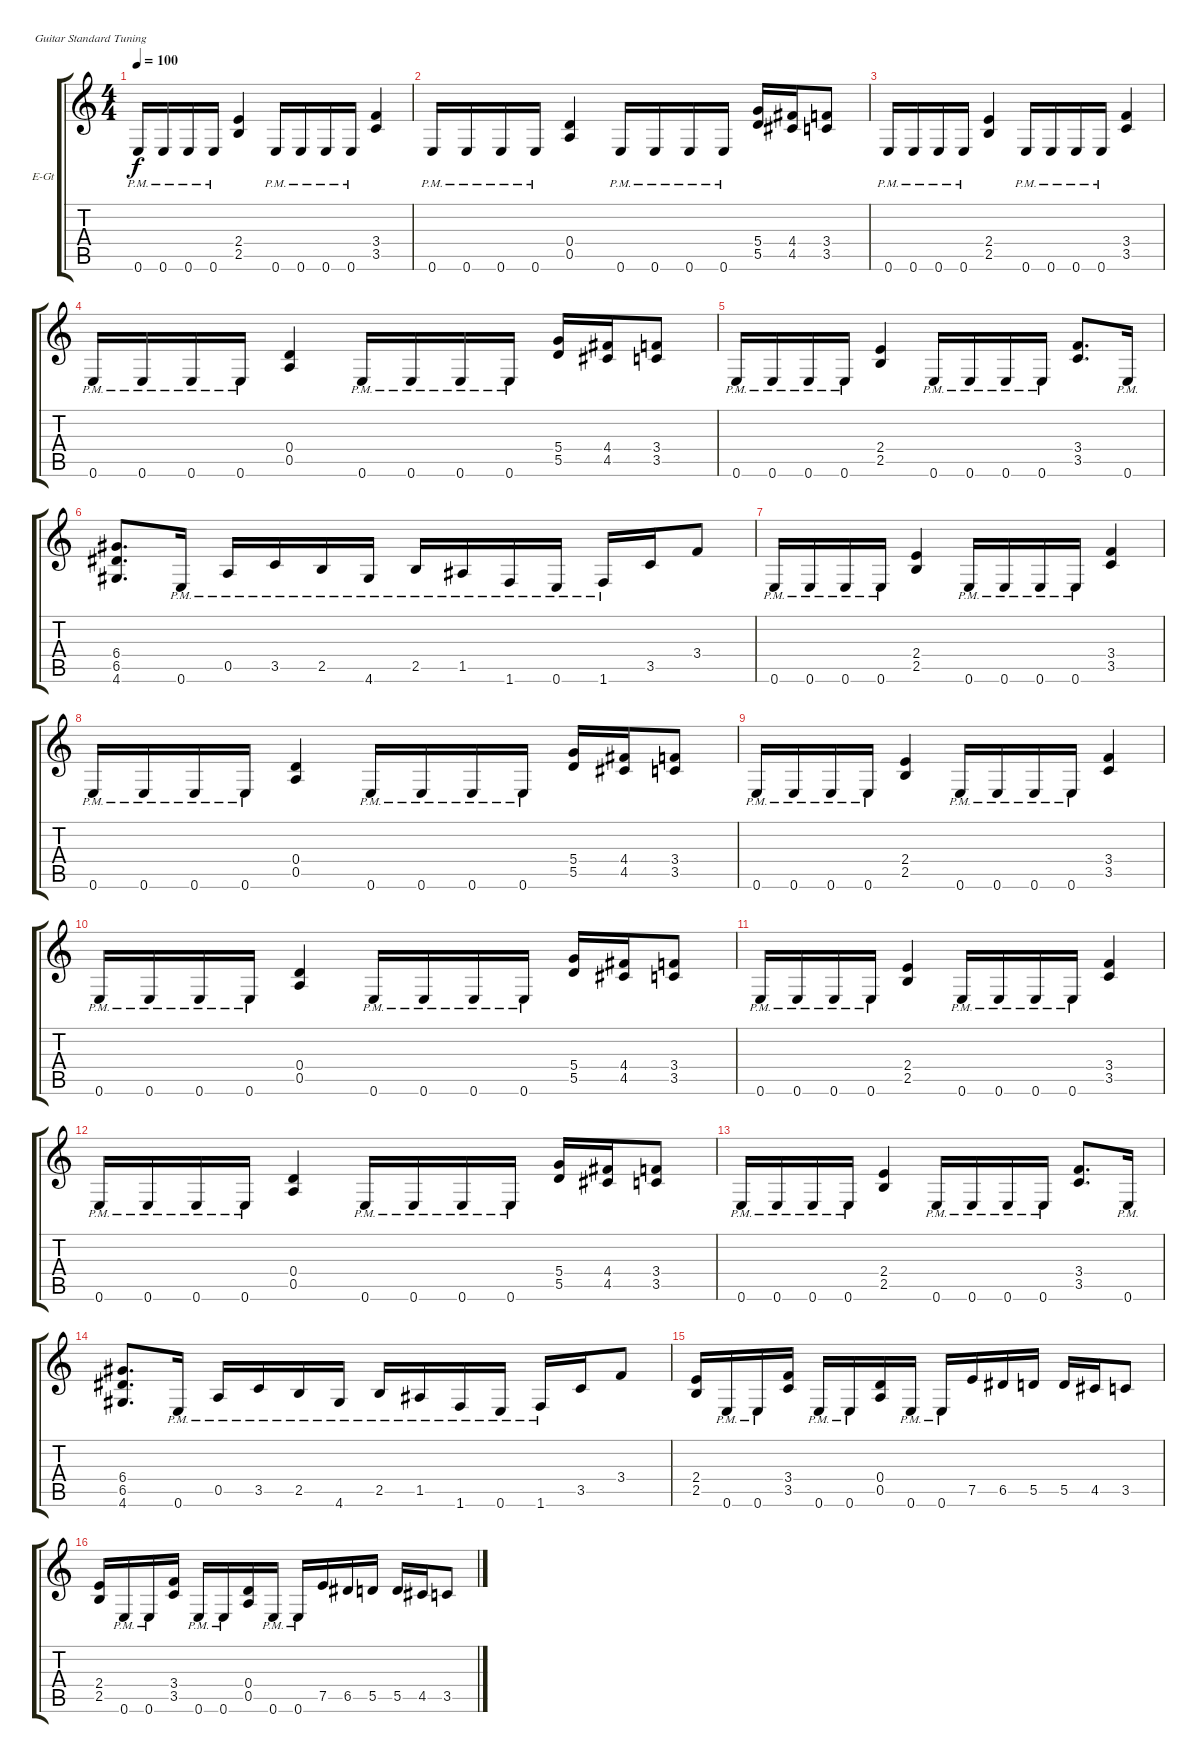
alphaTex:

\bracketExtendMode groupsimilarinstruments
\firstSystemTrackNameOrientation horizontal
\otherSystemsTrackNameOrientation horizontal
\track ("Dave Mustaine" "E-Gt") {instrument distortionguitar}
\staff {score tabs}
\tuning (E4 B3 G3 D3 A2 E2)
\ts (4 4)
\tempo 100
\clef g2
\ks c
0.6{pm}.16{dy f} 0.6{pm}.16 0.6{pm}.16 0.6{pm}.16 (2.4 2.5).4 0.6{pm}.16 0.6{pm}.16 0.6{pm}.16 0.6{pm}.16 (3.4 3.5).4 |
0.6{pm}.16 0.6{pm}.16 0.6{pm}.16 0.6{pm}.16 (0.4 0.5).4 0.6{pm}.16 0.6{pm}.16 0.6{pm}.16 0.6{pm}.16 (5.4 5.5).16 (4.4 4.5).16 (3.4 3.5).8 |
0.6{pm}.16 0.6{pm}.16 0.6{pm}.16 0.6{pm}.16 (2.4 2.5).4 0.6{pm}.16 0.6{pm}.16 0.6{pm}.16 0.6{pm}.16 (3.4 3.5).4 |
0.6{pm}.16 0.6{pm}.16 0.6{pm}.16 0.6{pm}.16 (0.4 0.5).4 0.6{pm}.16 0.6{pm}.16 0.6{pm}.16 0.6{pm}.16 (5.4 5.5).16 (4.4 4.5).16 (3.4 3.5).8 |
0.6{pm}.16 0.6{pm}.16 0.6{pm}.16 0.6{pm}.16 (2.4 2.5).4 0.6{pm}.16 0.6{pm}.16 0.6{pm}.16 0.6{pm}.16 (3.4 3.5).8{d} 0.6{pm}.16 |
(6.4 6.5 4.6).8{d} 0.6{pm}.16 0.5{pm}.16 3.5{pm}.16 2.5{pm}.16 4.6{pm}.16 2.5{pm}.16 1.5{pm}.16 1.6{pm}.16 0.6{pm}.16 1.6{pm}.16 3.5.16 3.4.8 |
0.6{pm}.16 0.6{pm}.16 0.6{pm}.16 0.6{pm}.16 (2.4 2.5).4 0.6{pm}.16 0.6{pm}.16 0.6{pm}.16 0.6{pm}.16 (3.4 3.5).4 |
0.6{pm}.16 0.6{pm}.16 0.6{pm}.16 0.6{pm}.16 (0.4 0.5).4 0.6{pm}.16 0.6{pm}.16 0.6{pm}.16 0.6{pm}.16 (5.4 5.5).16 (4.4 4.5).16 (3.4 3.5).8 |
0.6{pm}.16 0.6{pm}.16 0.6{pm}.16 0.6{pm}.16 (2.4 2.5).4 0.6{pm}.16 0.6{pm}.16 0.6{pm}.16 0.6{pm}.16 (3.4 3.5).4 |
0.6{pm}.16 0.6{pm}.16 0.6{pm}.16 0.6{pm}.16 (0.4 0.5).4 0.6{pm}.16 0.6{pm}.16 0.6{pm}.16 0.6{pm}.16 (5.4 5.5).16 (4.4 4.5).16 (3.4 3.5).8 |
0.6{pm}.16 0.6{pm}.16 0.6{pm}.16 0.6{pm}.16 (2.4 2.5).4 0.6{pm}.16 0.6{pm}.16 0.6{pm}.16 0.6{pm}.16 (3.4 3.5).4 |
0.6{pm}.16 0.6{pm}.16 0.6{pm}.16 0.6{pm}.16 (0.4 0.5).4 0.6{pm}.16 0.6{pm}.16 0.6{pm}.16 0.6{pm}.16 (5.4 5.5).16 (4.4 4.5).16 (3.4 3.5).8 |
0.6{pm}.16 0.6{pm}.16 0.6{pm}.16 0.6{pm}.16 (2.4 2.5).4 0.6{pm}.16 0.6{pm}.16 0.6{pm}.16 0.6{pm}.16 (3.4 3.5).8{d} 0.6{pm}.16 |
(6.4 6.5 4.6).8{d} 0.6{pm}.16 0.5{pm}.16 3.5{pm}.16 2.5{pm}.16 4.6{pm}.16 2.5{pm}.16 1.5{pm}.16 1.6{pm}.16 0.6{pm}.16 1.6{pm}.16 3.5.16 3.4.8 |
(2.4 2.5).16 0.6{pm}.16 0.6{pm}.16 (3.4 3.5).16 0.6{pm}.16 0.6{pm}.16 (0.4 0.5).16 0.6{pm}.16 0.6{pm}.16 7.5.16 6.5.16 5.5.16 5.5.16 4.5.16 3.5.8 |
(2.4 2.5).16 0.6{pm}.16 0.6{pm}.16 (3.4 3.5).16 0.6{pm}.16 0.6{pm}.16 (0.4 0.5).16 0.6{pm}.16 0.6{pm}.16 7.5.16 6.5.16 5.5.16 5.5.16 4.5.16 3.5.8
